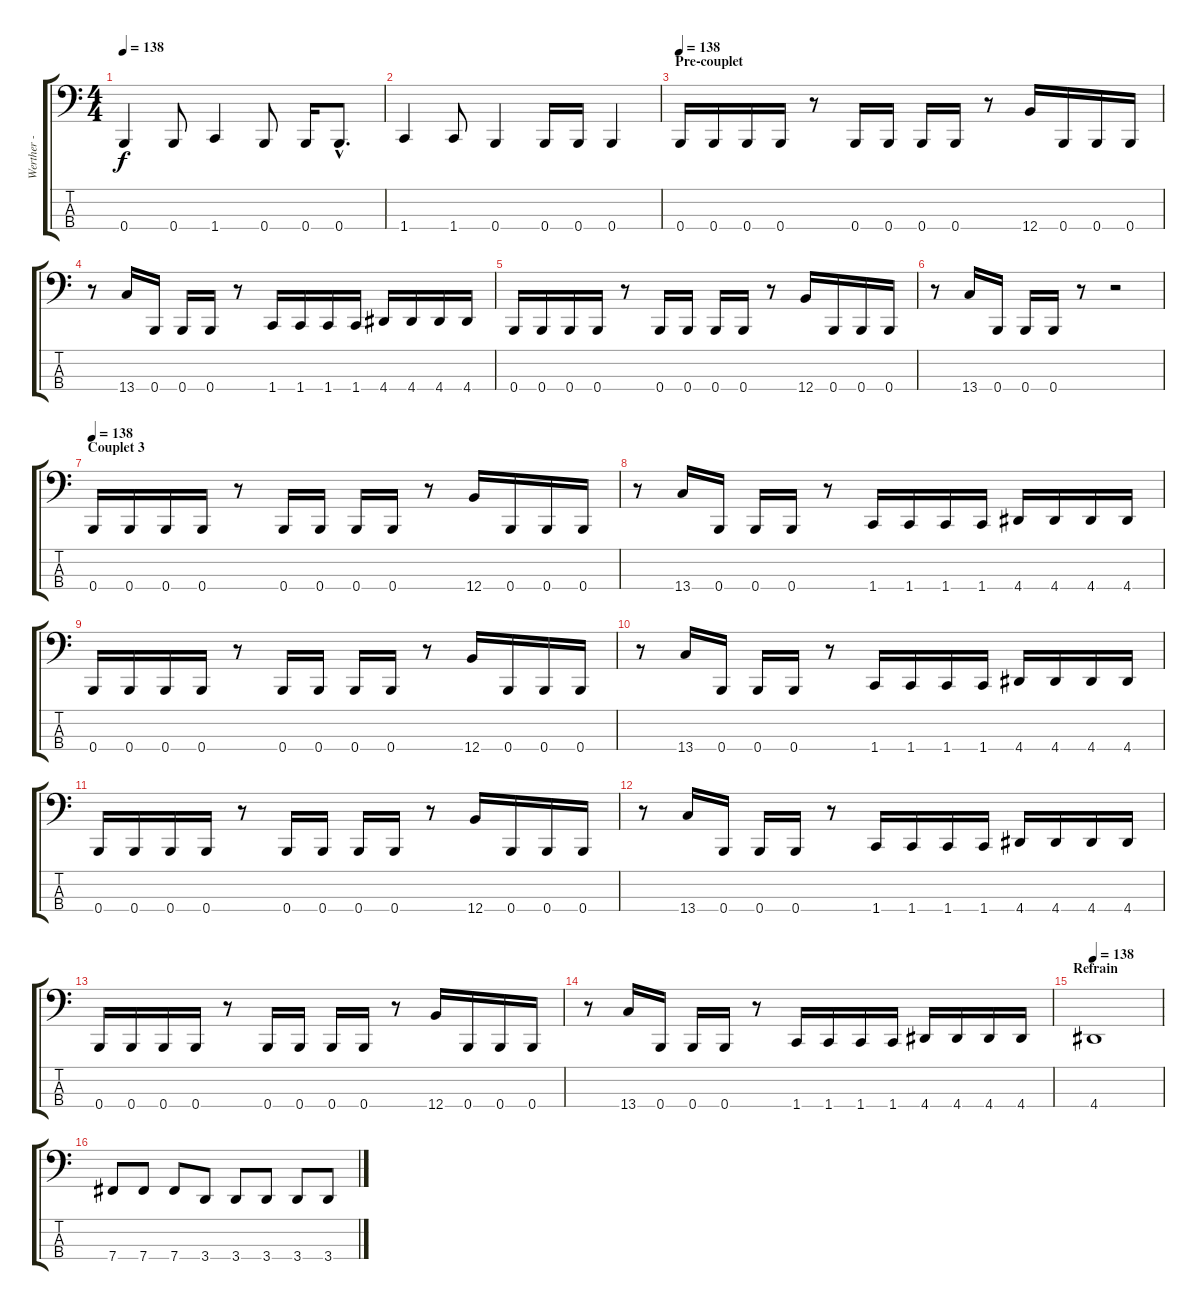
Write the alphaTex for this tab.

\track ("Werther - Basse" "Werther - ") {instrument electricbasspick}
\staff {score tabs}
\tuning (E2 B1 Gb1 B0) {hide}
\ts (4 4)
\tempo 138
\clef f4
\ks c
0.4.4{dy f} 0.4.8 1.4.4 0.4.8 0.4.16 0.4{hac}.8{d} |
1.4.4 1.4.8 0.4.4 0.4.16 0.4.16 0.4.4 |
\section ("" "Pre-couplet")
\tempo 138
0.4.16{volume 16 balance 8 instrument electricbasspick} 0.4.16 0.4.16 0.4.16 r.8 0.4.16 0.4.16 0.4.16 0.4.16 r.8 12.4.16 0.4.16 0.4.16 0.4.16 |
r.8 13.4.16 0.4.16 0.4.16 0.4.16 r.8 1.4.16 1.4.16 1.4.16 1.4.16 4.4.16 4.4.16 4.4.16 4.4.16 |
0.4.16 0.4.16 0.4.16 0.4.16 r.8 0.4.16 0.4.16 0.4.16 0.4.16 r.8 12.4.16 0.4.16 0.4.16 0.4.16 |
r.8 13.4.16 0.4.16 0.4.16 0.4.16 r.8 r.2 |
\section ("" "Couplet 3")
\tempo 138
0.4.16{volume 16 balance 8 instrument electricbasspick} 0.4.16 0.4.16 0.4.16 r.8 0.4.16 0.4.16 0.4.16 0.4.16 r.8 12.4.16 0.4.16 0.4.16 0.4.16 |
r.8 13.4.16 0.4.16 0.4.16 0.4.16 r.8 1.4.16 1.4.16 1.4.16 1.4.16 4.4.16 4.4.16 4.4.16 4.4.16 |
0.4.16 0.4.16 0.4.16 0.4.16 r.8 0.4.16 0.4.16 0.4.16 0.4.16 r.8 12.4.16 0.4.16 0.4.16 0.4.16 |
r.8 13.4.16 0.4.16 0.4.16 0.4.16 r.8 1.4.16 1.4.16 1.4.16 1.4.16 4.4.16 4.4.16 4.4.16 4.4.16 |
0.4.16 0.4.16 0.4.16 0.4.16 r.8 0.4.16 0.4.16 0.4.16 0.4.16 r.8 12.4.16 0.4.16 0.4.16 0.4.16 |
r.8 13.4.16 0.4.16 0.4.16 0.4.16 r.8 1.4.16 1.4.16 1.4.16 1.4.16 4.4.16 4.4.16 4.4.16 4.4.16 |
0.4.16 0.4.16 0.4.16 0.4.16 r.8 0.4.16 0.4.16 0.4.16 0.4.16 r.8 12.4.16 0.4.16 0.4.16 0.4.16 |
r.8 13.4.16 0.4.16 0.4.16 0.4.16 r.8 1.4.16 1.4.16 1.4.16 1.4.16 4.4.16 4.4.16 4.4.16 4.4.16 |
\section ("" "Refrain")
\tempo 138
4.4.1{volume 16 balance 8 instrument electricbasspick} |
7.4.8 7.4.8 7.4.8 3.4.8 3.4.8 3.4.8 3.4.8 3.4.8
